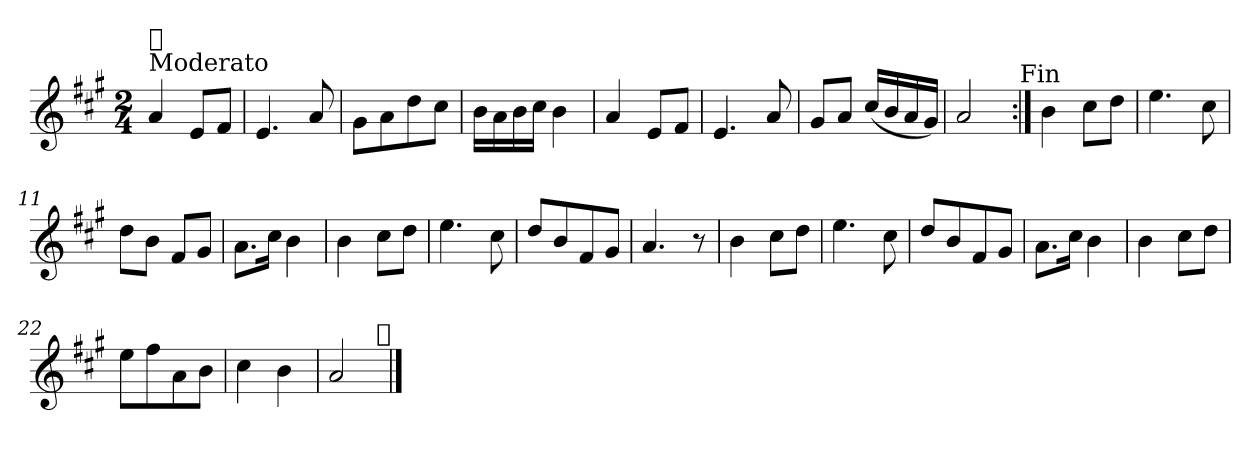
**kern
*part1
*staff1
*clefG2
*k[f#c#g#]
*A:
*M2/4
=1
!LO:TX:a:t=Moderato
!LO:TX:a:t=𝄋
4a/
8e/L
8f#/J
=2
4.e/
8a/
=3
8g#\L
8a\
8dd\
8cc#\J
=4
16b\LL
16a\
16b\
16cc#\JJ
4b\
=5
4a/
8e/L
8f#/J
=6
4.e/
8a/
=7
8g#/L
8a/J
(<16cc#/LL
16b/
16a/
16g#/JJ)
=8
2a/
!LO:TX:a:t=Fin
=9:|!
4b\
8cc#\L
8dd\J
=10
4.ee\
8cc#\
=11
8dd\L
8b\J
8f#/L
8g#/J
=12
8.a\L
16cc#\Jk
4b\
=13
4b\
8cc#\L
8dd\J
=14
4.ee\
8cc#\
=15
8dd/L
8b/
8f#/
8g#/J
=16
4.a/
8r
=17
4b\
8cc#\L
8dd\J
=18
4.ee\
8cc#\
!!LO:LB:g=z
=19
8dd/L
8b/
8f#/
8g#/J
=20
8.a\L
16cc#\Jk
4b\
=21
4b\
8cc#\L
8dd\J
=22
8ee\L
8ff#\
8a\
8b\J
=23
4cc#\
4b\
=24
2a/
!LO:TX:a:t=𝄋
==
*-
